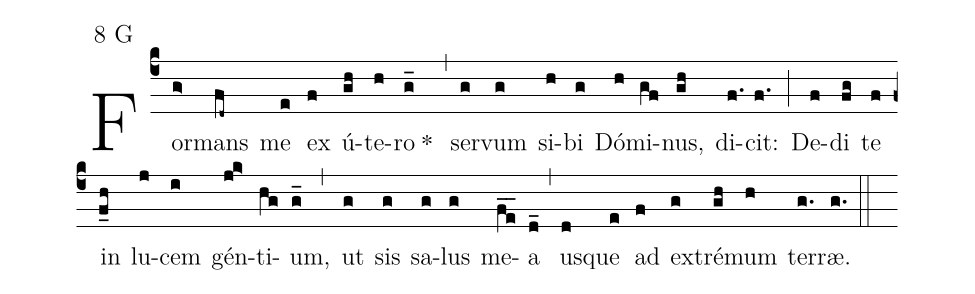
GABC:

mode:8 G;
%%
(c4) For(g>)mans(fd~) me(e) ex(f) ú(gh)te(h)ro(g_) *()(,) ser(g)vum(g) si(h)bi(g) Dó(h)mi(gf)nus,(gh) di(f.)cit:(f.) (;) De(f)di(fg) te(f) in(f_h) lu(j)cem(i) gén(jk>)ti(hg)um,(g_) (,) ut(g) sis(g) sa(g)lus(g) me(fe__)a(d_) (,) us(d)que(e) ad(f) ex(g)tré(gh)mum(h) ter(g.)ræ.(g.) (::)
